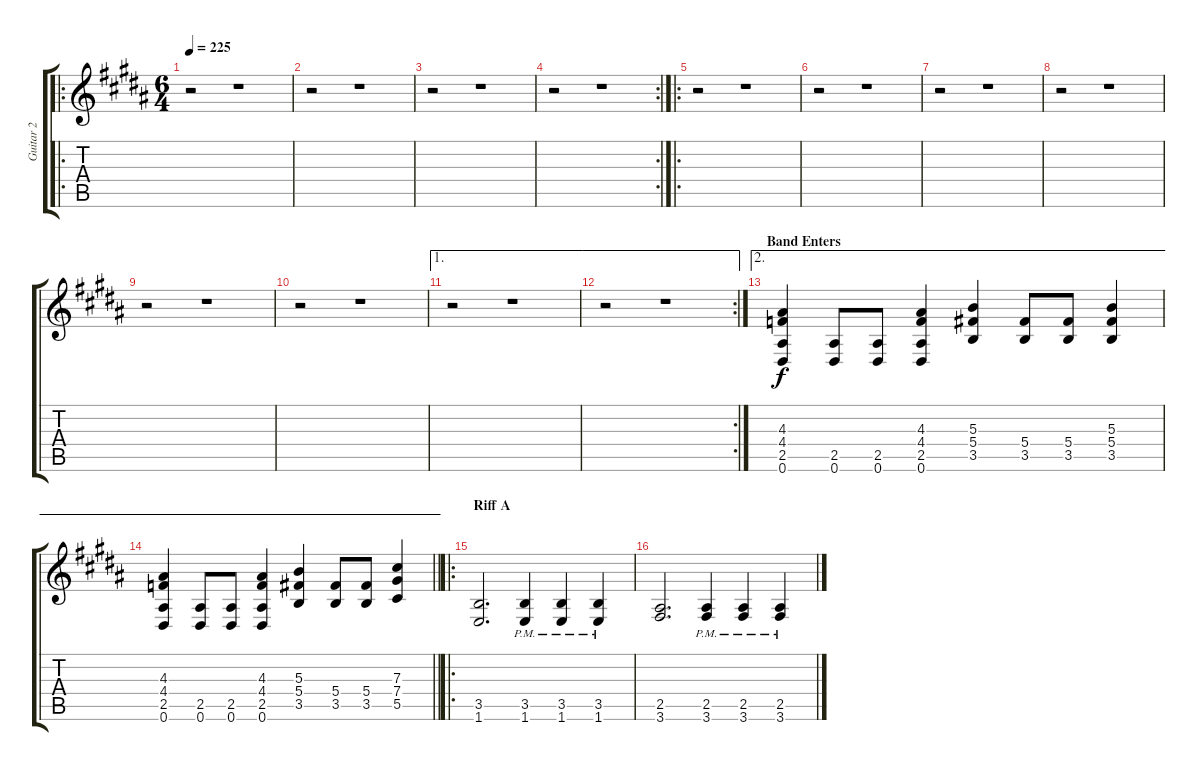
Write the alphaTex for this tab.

\track ("Guitar 2" "Guitar 2") {instrument overdrivenguitar}
\staff {score tabs}
\tuning (Eb4 Bb3 Gb3 Db3 Ab2 Eb2) {hide}
\ro
\ts (6 4)
\tempo 225
\clef g2
\ks b
r.2{dy f} r.1 |
r.2 r.1 |
r.2 r.1 |
\rc 2
r.2 r.1 |
\ro
r.2 r.1 |
r.2 r.1 |
r.2 r.1 |
r.2 r.1 |
r.2 r.1 |
r.2 r.1 |
\ae 1
r.2 r.1 |
\ae 1
\rc 2
r.2 r.1 |
\ae 2
\section ("" "Band Enters")
(4.3 4.4 2.5 0.6).4 (2.5 0.6).8 (2.5 0.6).8 (4.3 4.4 2.5 0.6).4 (5.3 5.4 3.5).4 (5.4 3.5).8 (5.4 3.5).8 (5.3 5.4 3.5).4 |
\ae 2
\barLineRight lightlight
(4.3 4.4 2.5 0.6).4 (2.5 0.6).8 (2.5 0.6).8 (4.3 4.4 2.5 0.6).4 (5.3 5.4 3.5).4 (5.4 3.5).8 (5.4 3.5).8 (7.3 7.4 5.5).4 |
\ro
\section ("" "Riff A")
(3.5 1.6).2{d} (3.5{pm} 1.6{pm}).4 (3.5{pm} 1.6{pm}).4 (3.5{pm} 1.6{pm}).4 |
(2.5 3.6).2{d} (2.5{pm} 3.6{pm}).4 (2.5{pm} 3.6{pm}).4 (2.5{pm} 3.6{pm}).4
